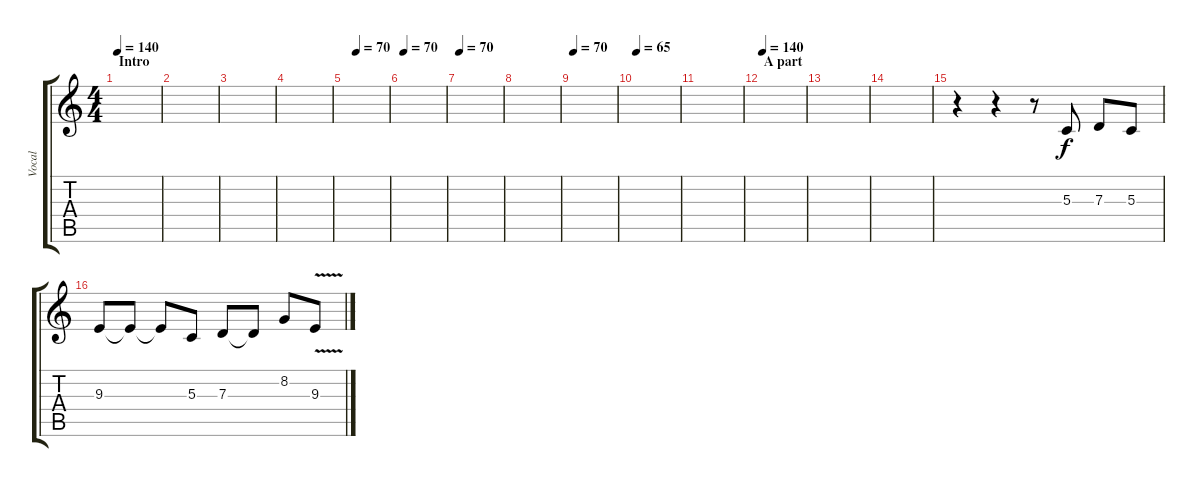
\track ("Vocal" "Vocal") {instrument pad4choir}
\staff {score tabs}
\tuning (E4 B3 G3 D3 A2 E2) {hide}
\ts (4 4)
\section ("" "Intro")
\tempo 140
\tempo 70
\tempo 140
\clef g2
\ks c
|
|
|
|
\tempo (70 0.25)
|
\tempo (70 0.03125)
|
\tempo 70
|
|
\tempo 70
|
\tempo 65
|
|
\section ("" "A part")
\tempo 140
|
|
|
r.4 r.4 r.8 5.3.8 7.3.8 5.3.8 |
9.3.8 9.3{t}.8 9.3{t}.8 5.3.8 7.3.8 7.3{t}.8 8.2.8 9.3{v}.8
